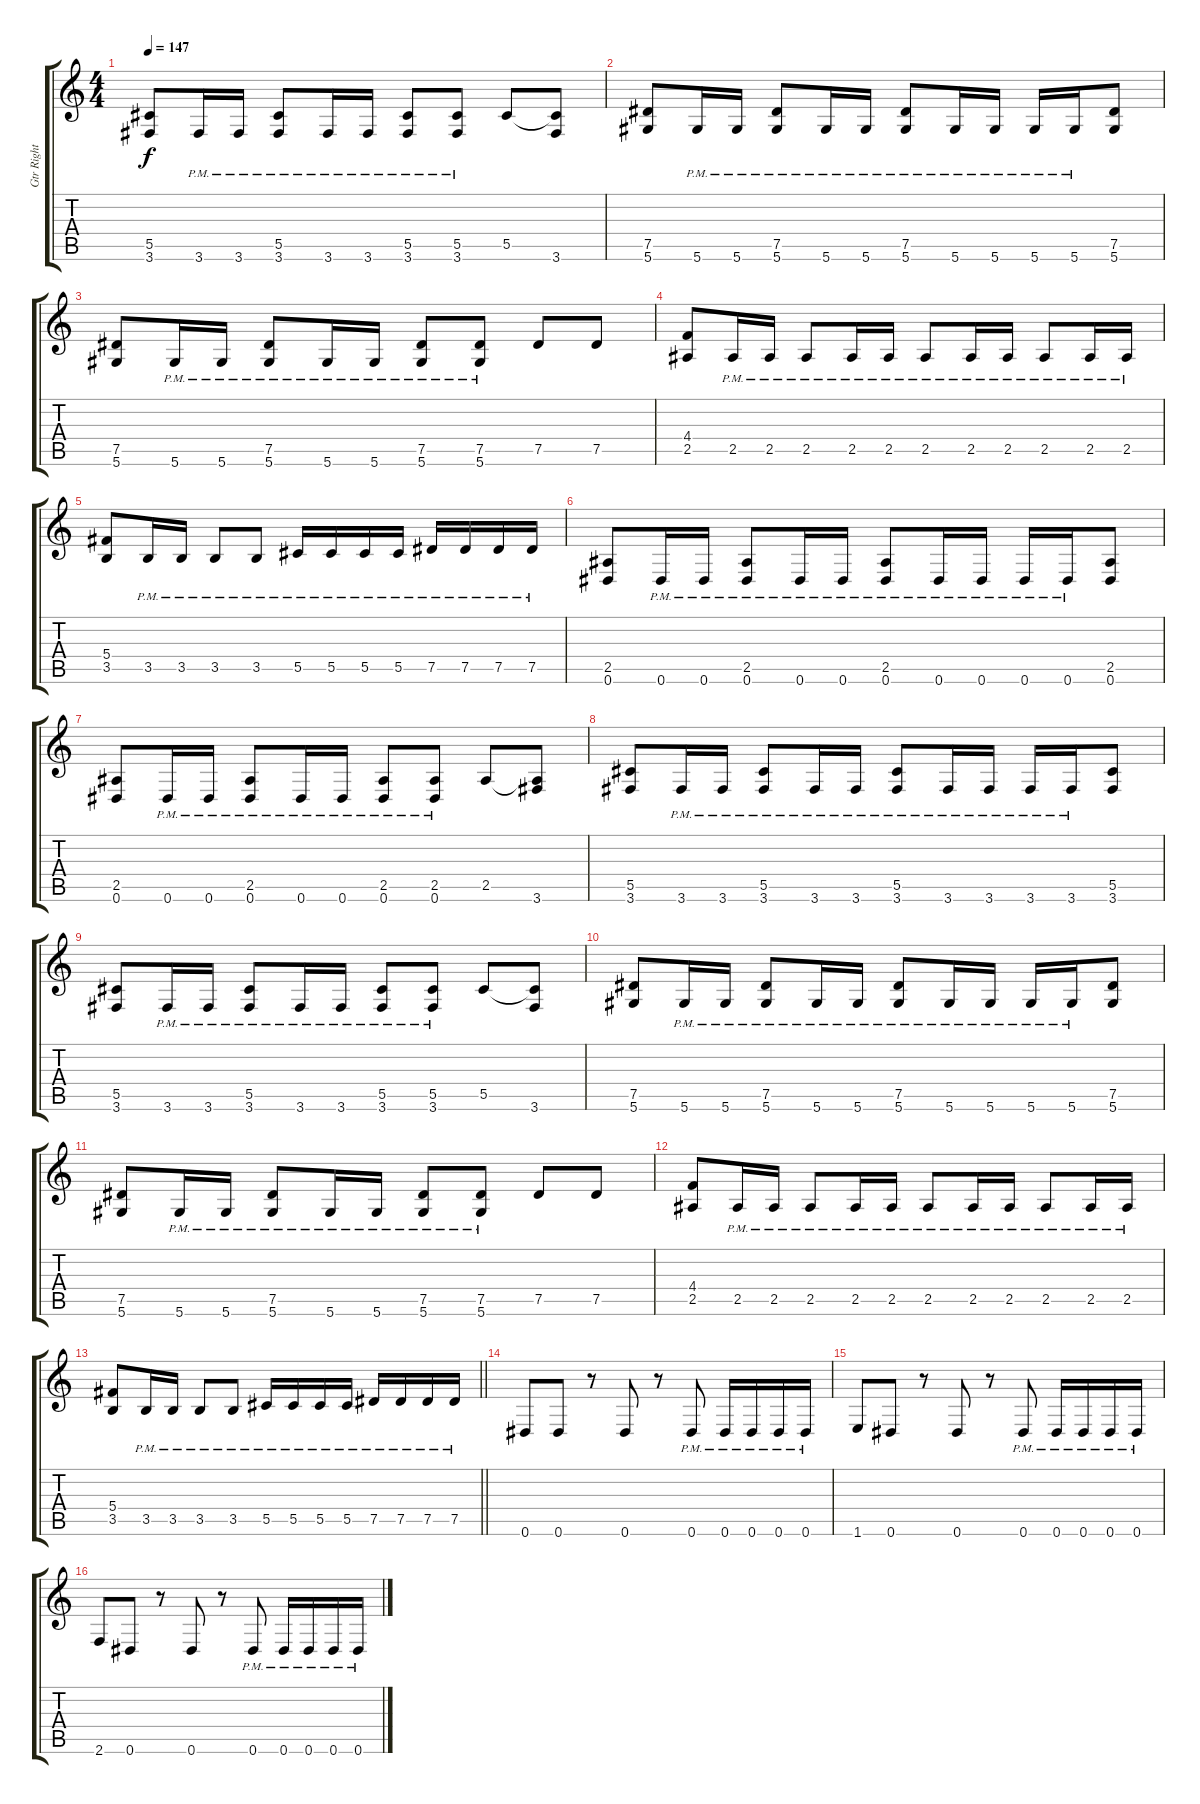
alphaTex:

\track ("Gtr Right" "Gtr Right") {instrument distortionguitar}
\staff {score tabs}
\tuning (Eb4 Bb3 Gb3 Db3 Ab2 Eb2) {hide}
\ts (4 4)
\tempo 147
\clef g2
\ks c
(5.5 3.6).8{dy f} 3.6{pm}.16 3.6{pm}.16 (5.5{pm} 3.6{pm}).8 3.6{pm}.16 3.6{pm}.16 (5.5{pm} 3.6{pm}).8 (5.5{pm} 3.6{pm}).8 5.5.8 (5.5{t} 3.6).8 |
(7.5 5.6).8 5.6{pm}.16 5.6{pm}.16 (7.5{pm} 5.6{pm}).8 5.6{pm}.16 5.6{pm}.16 (7.5{pm} 5.6{pm}).8 5.6{pm}.16 5.6{pm}.16 5.6{pm}.16 5.6{pm}.16 (7.5 5.6).8 |
(7.5 5.6).8 5.6{pm}.16 5.6{pm}.16 (7.5{pm} 5.6{pm}).8 5.6{pm}.16 5.6{pm}.16 (7.5{pm} 5.6{pm}).8 (7.5{pm} 5.6{pm}).8 7.5.8 7.5.8 |
(4.4 2.5).8 2.5{pm}.16 2.5{pm}.16 2.5{pm}.8 2.5{pm}.16 2.5{pm}.16 2.5{pm}.8 2.5{pm}.16 2.5{pm}.16 2.5{pm}.8 2.5{pm}.16 2.5{pm}.16 |
(5.4 3.5).8 3.5{pm}.16 3.5{pm}.16 3.5{pm}.8 3.5{pm}.8 5.5{pm}.16 5.5{pm}.16 5.5{pm}.16 5.5{pm}.16 7.5{pm}.16 7.5{pm}.16 7.5{pm}.16 7.5{pm}.16 |
(2.5 0.6).8 0.6{pm}.16 0.6{pm}.16 (2.5{pm} 0.6{pm}).8 0.6{pm}.16 0.6{pm}.16 (2.5{pm} 0.6{pm}).8 0.6{pm}.16 0.6{pm}.16 0.6{pm}.16 0.6{pm}.16 (2.5 0.6).8 |
(2.5 0.6).8 0.6{pm}.16 0.6{pm}.16 (2.5{pm} 0.6{pm}).8 0.6{pm}.16 0.6{pm}.16 (2.5{pm} 0.6{pm}).8 (2.5{pm} 0.6{pm}).8 2.5.8 (2.5{t} 3.6).8 |
(5.5 3.6).8 3.6{pm}.16 3.6{pm}.16 (5.5{pm} 3.6{pm}).8 3.6{pm}.16 3.6{pm}.16 (5.5{pm} 3.6{pm}).8 3.6{pm}.16 3.6{pm}.16 3.6{pm}.16 3.6{pm}.16 (5.5 3.6).8 |
(5.5 3.6).8 3.6{pm}.16 3.6{pm}.16 (5.5{pm} 3.6{pm}).8 3.6{pm}.16 3.6{pm}.16 (5.5{pm} 3.6{pm}).8 (5.5{pm} 3.6{pm}).8 5.5.8 (5.5{t} 3.6).8 |
(7.5 5.6).8 5.6{pm}.16 5.6{pm}.16 (7.5{pm} 5.6{pm}).8 5.6{pm}.16 5.6{pm}.16 (7.5{pm} 5.6{pm}).8 5.6{pm}.16 5.6{pm}.16 5.6{pm}.16 5.6{pm}.16 (7.5 5.6).8 |
(7.5 5.6).8 5.6{pm}.16 5.6{pm}.16 (7.5{pm} 5.6{pm}).8 5.6{pm}.16 5.6{pm}.16 (7.5{pm} 5.6{pm}).8 (7.5{pm} 5.6{pm}).8 7.5.8 7.5.8 |
(4.4 2.5).8 2.5{pm}.16 2.5{pm}.16 2.5{pm}.8 2.5{pm}.16 2.5{pm}.16 2.5{pm}.8 2.5{pm}.16 2.5{pm}.16 2.5{pm}.8 2.5{pm}.16 2.5{pm}.16 |
\barLineRight lightlight
(5.4 3.5).8 3.5{pm}.16 3.5{pm}.16 3.5{pm}.8 3.5{pm}.8 5.5{pm}.16 5.5{pm}.16 5.5{pm}.16 5.5{pm}.16 7.5{pm}.16 7.5{pm}.16 7.5{pm}.16 7.5{pm}.16 |
\section ("" "")
0.6.8 0.6.8 r.8 0.6.8 r.8 0.6{pm}.8 0.6{pm}.16 0.6{pm}.16 0.6{pm}.16 0.6{pm}.16 |
1.6.8 0.6.8 r.8 0.6.8 r.8 0.6{pm}.8 0.6{pm}.16 0.6{pm}.16 0.6{pm}.16 0.6{pm}.16 |
2.6.8 0.6.8 r.8 0.6.8 r.8 0.6{pm}.8 0.6{pm}.16 0.6{pm}.16 0.6{pm}.16 0.6{pm}.16
